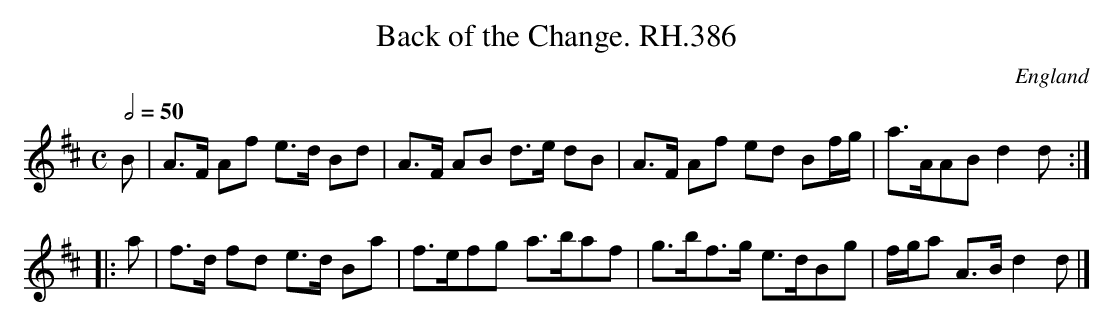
X:1
T:Back of the Change. RH.386
O:England
M:C
L:1/8
Q:2/4=50
K:D
B|A>F Af e>d Bd|A>F AB d>e dB|\
A>F Af ed Bf/g/|a>AAB d2d:|
|:a|f>d fd e>d Ba|f>efg a>baf|\
g>bf>g e>dBg|f/g/a A>B d2d|]
